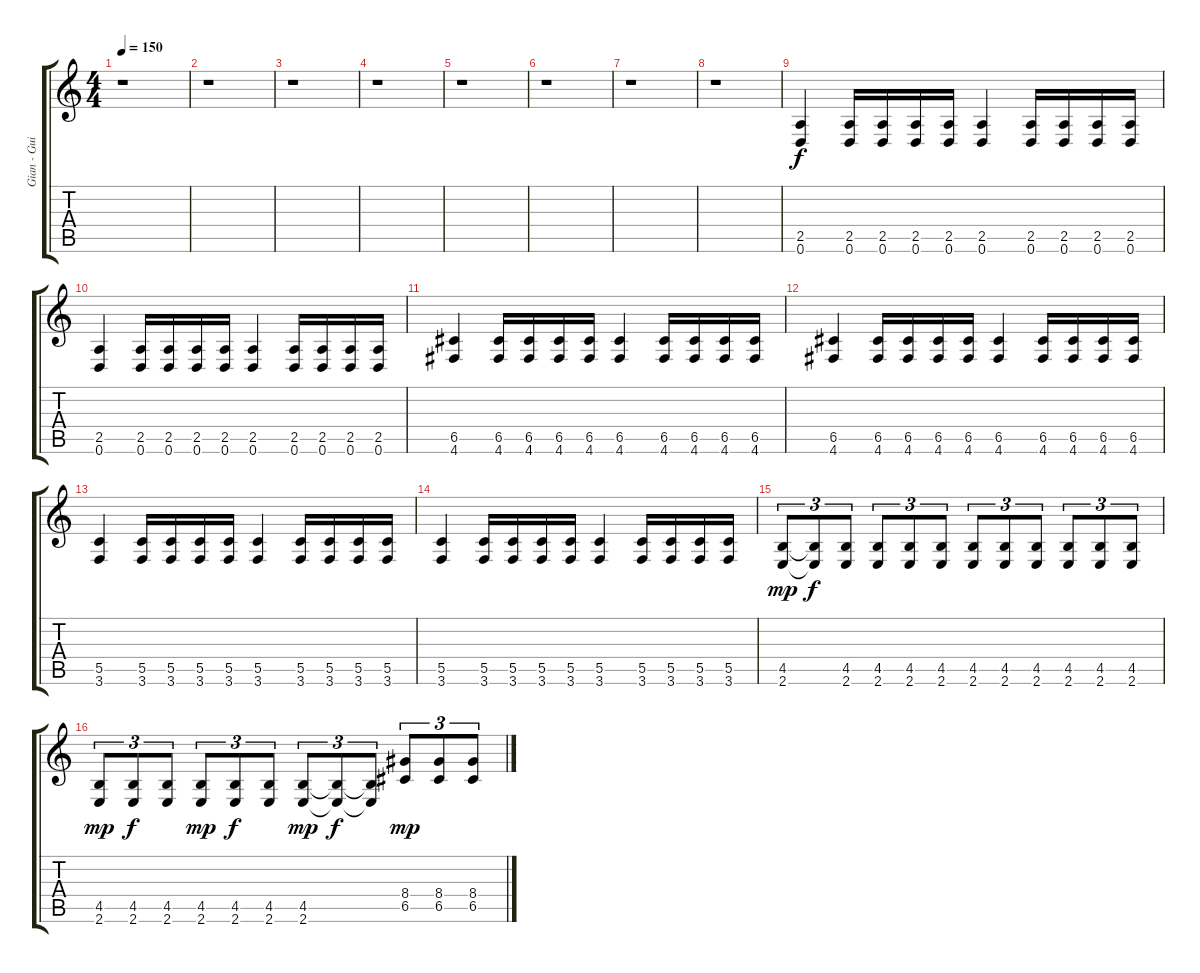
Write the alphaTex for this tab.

\track ("Gian - Guitar 2" "Gian - Gui") {instrument distortionguitar}
\staff {score tabs}
\tuning (D4 A3 F3 C3 G2 D2) {hide}
\ts (4 4)
\tempo 150
\clef g2
\ks c
r.1{dy f instrument distortionguitar} |
r.1 |
r.1 |
r.1 |
r.1 |
r.1 |
r.1 |
r.1 |
(2.5 0.6).4 (2.5 0.6).16 (2.5 0.6).16 (2.5 0.6).16 (2.5 0.6).16 (2.5 0.6).4 (2.5 0.6).16 (2.5 0.6).16 (2.5 0.6).16 (2.5 0.6).16 |
(2.5 0.6).4 (2.5 0.6).16 (2.5 0.6).16 (2.5 0.6).16 (2.5 0.6).16 (2.5 0.6).4 (2.5 0.6).16 (2.5 0.6).16 (2.5 0.6).16 (2.5 0.6).16 |
(6.5 4.6).4 (6.5 4.6).16 (6.5 4.6).16 (6.5 4.6).16 (6.5 4.6).16 (6.5 4.6).4 (6.5 4.6).16 (6.5 4.6).16 (6.5 4.6).16 (6.5 4.6).16 |
(6.5 4.6).4 (6.5 4.6).16 (6.5 4.6).16 (6.5 4.6).16 (6.5 4.6).16 (6.5 4.6).4 (6.5 4.6).16 (6.5 4.6).16 (6.5 4.6).16 (6.5 4.6).16 |
(5.5 3.6).4 (5.5 3.6).16 (5.5 3.6).16 (5.5 3.6).16 (5.5 3.6).16 (5.5 3.6).4 (5.5 3.6).16 (5.5 3.6).16 (5.5 3.6).16 (5.5 3.6).16 |
(5.5 3.6).4 (5.5 3.6).16 (5.5 3.6).16 (5.5 3.6).16 (5.5 3.6).16 (5.5 3.6).4 (5.5 3.6).16 (5.5 3.6).16 (5.5 3.6).16 (5.5 3.6).16 |
(4.5 2.6).8{tu (3 2) dy mp} (4.5{t} 2.6{t}).8{tu (3 2) dy f} (4.5 2.6).8{tu (3 2)} (4.5 2.6).8{tu (3 2)} (4.5 2.6).8{tu (3 2)} (4.5 2.6).8{tu (3 2)} (4.5 2.6).8{tu (3 2)} (4.5 2.6).8{tu (3 2)} (4.5 2.6).8{tu (3 2)} (4.5 2.6).8{tu (3 2)} (4.5 2.6).8{tu (3 2)} (4.5 2.6).8{tu (3 2)} |
(4.5 2.6).8{tu (3 2) dy mp} (4.5 2.6).8{tu (3 2) dy f} (4.5 2.6).8{tu (3 2)} (4.5 2.6).8{tu (3 2) dy mp} (4.5 2.6).8{tu (3 2) dy f} (4.5 2.6).8{tu (3 2)} (4.5 2.6).8{tu (3 2) dy mp} (4.5{t} 2.6{t}).8{tu (3 2) dy f} (4.5{t} 2.6{t}).8{tu (3 2)} (8.4 6.5).8{tu (3 2) dy mp} (8.4 6.5).8{tu (3 2)} (8.4 6.5).8{tu (3 2)}
